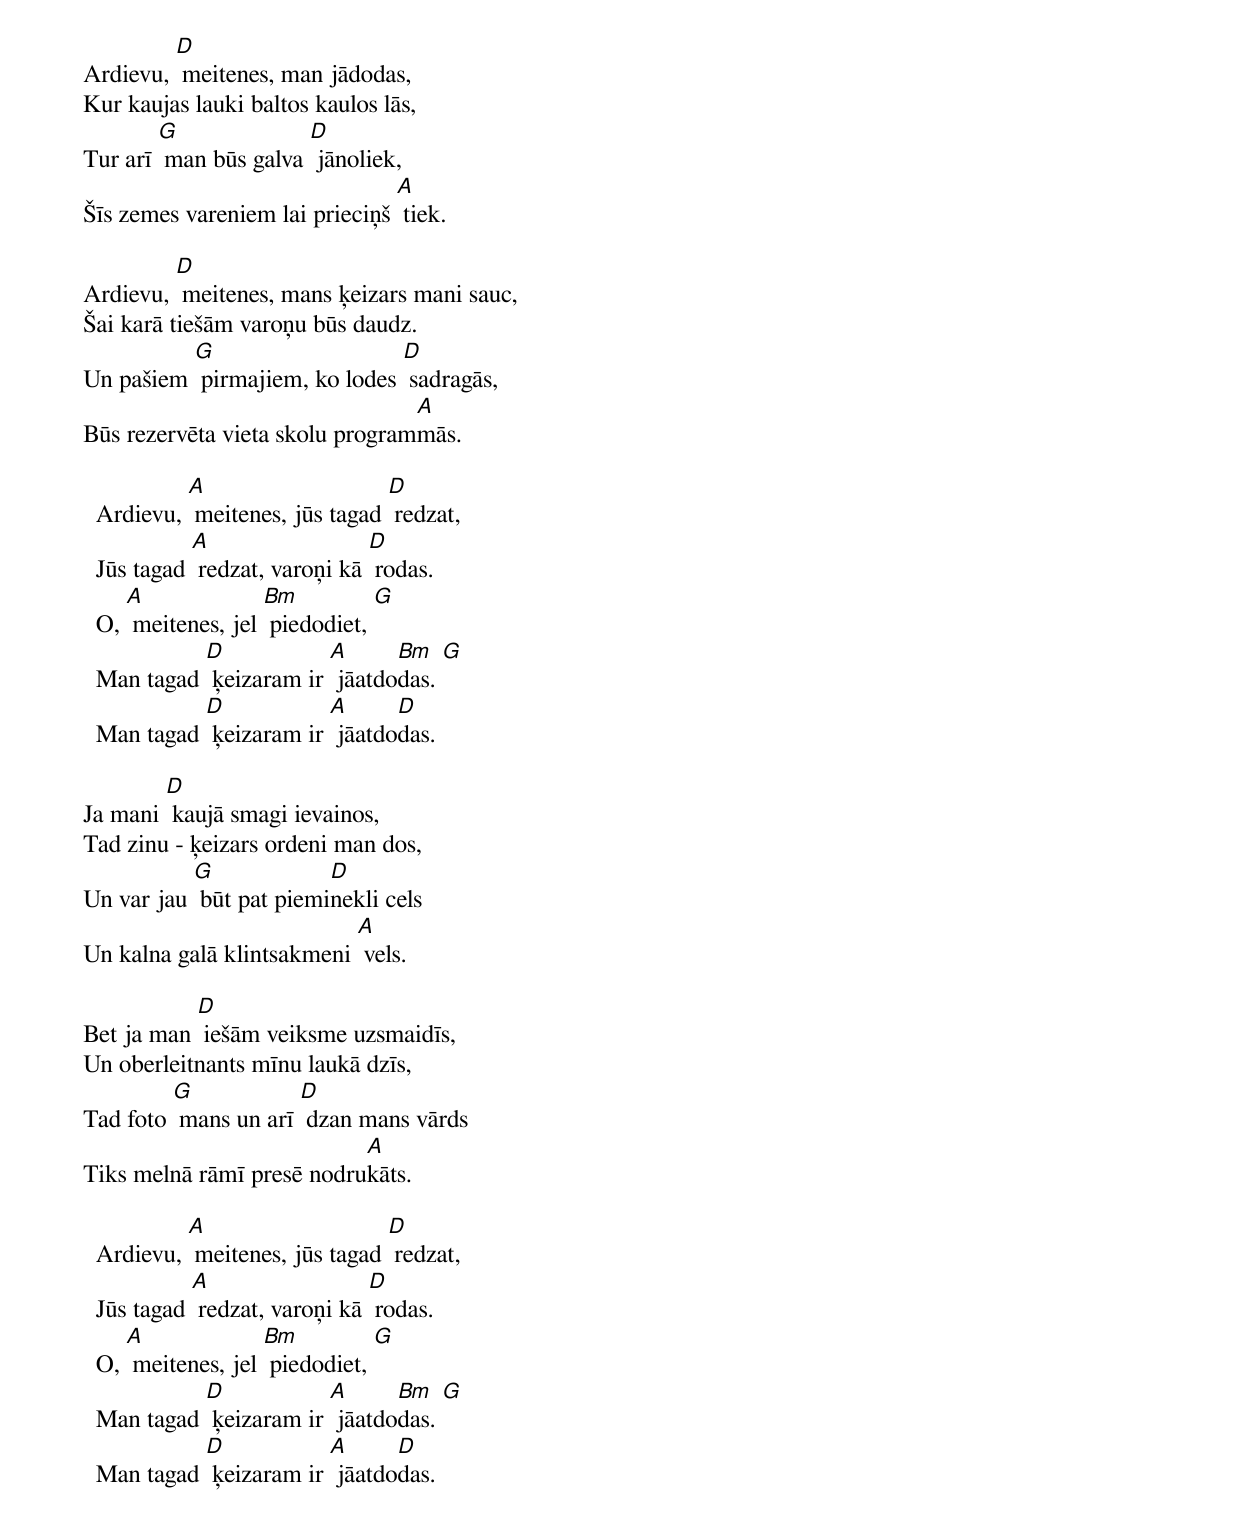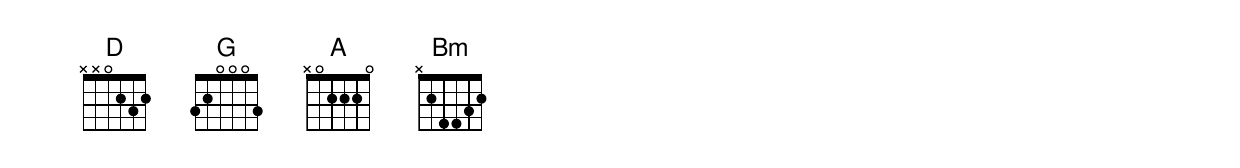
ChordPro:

Ardievu, [D] meitenes, man jādodas,
Kur kaujas lauki baltos kaulos lās,
Tur arī [G] man būs galva [D] jānoliek,
Šīs zemes vareniem lai prieciņš [A] tiek.

Ardievu, [D] meitenes, mans ķeizars mani sauc,
Šai karā tiešām varoņu būs daudz.
Un pašiem [G] pirmajiem, ko lodes [D] sadragās,
Būs rezervēta vieta skolu program[A]mās.

  Ardievu, [A] meitenes, jūs tagad [D] redzat,
  Jūs tagad [A] redzat, varoņi kā [D] rodas.
  O, [A] meitenes, jel [Bm] piedodiet, [G]
  Man tagad [D] ķeizaram ir [A] jāatdo[Bm]das. [G]
  Man tagad [D] ķeizaram ir [A] jāatdo[D]das.

Ja mani [D] kaujā smagi ievainos,
Tad zinu - ķeizars ordeni man dos,
Un var jau [G] būt pat piemi[D]nekli cels
Un kalna galā klintsakmeni [A] vels.

Bet ja man [D] iešām veiksme uzsmaidīs,
Un oberleitnants mīnu laukā dzīs,
Tad foto [G] mans un arī [D] dzan mans vārds
Tiks melnā rāmī presē nodru[A]kāts.

  Ardievu, [A] meitenes, jūs tagad [D] redzat,
  Jūs tagad [A] redzat, varoņi kā [D] rodas.
  O, [A] meitenes, jel [Bm] piedodiet, [G]
  Man tagad [D] ķeizaram ir [A] jāatdo[Bm]das. [G]
  Man tagad [D] ķeizaram ir [A] jāatdo[D]das.
